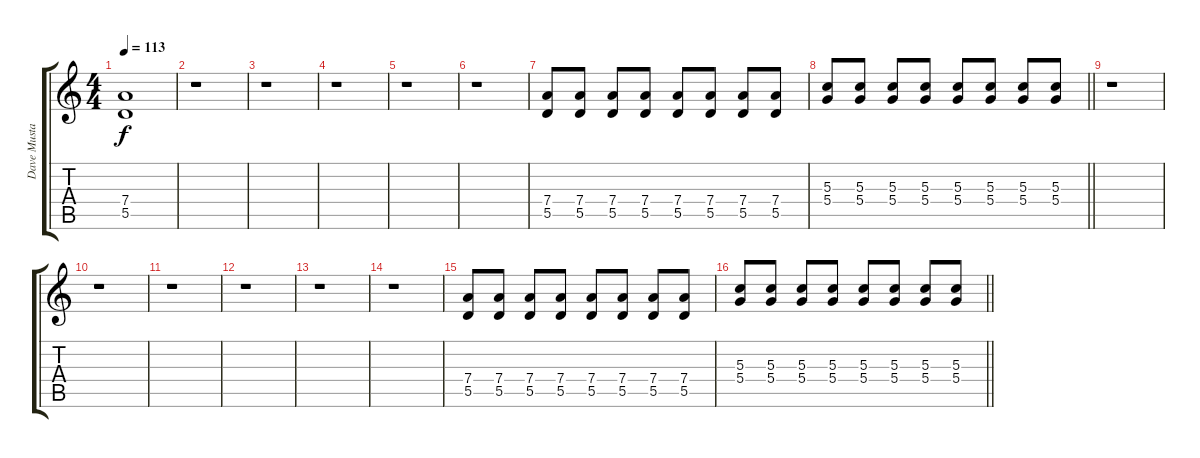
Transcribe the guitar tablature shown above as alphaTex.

\track ("Dave Mustaine" "Dave Musta") {instrument distortionguitar}
\staff {score tabs}
\tuning (E4 B3 G3 D3 A2 E2) {hide}
\ts (4 4)
\tempo 113
\clef g2
\ks c
(7.4 5.5).1{dy f volume 5} |
r.1 |
r.1 |
r.1 |
r.1 |
r.1{volume 4} |
(7.4 5.5).8{volume 12} (7.4 5.5).8 (7.4 5.5).8 (7.4 5.5).8 (7.4 5.5).8 (7.4 5.5).8 (7.4 5.5).8 (7.4 5.5).8 |
\barLineRight lightlight
(5.3 5.4).8 (5.3 5.4).8 (5.3 5.4).8 (5.3 5.4).8 (5.3 5.4).8 (5.3 5.4).8 (5.3 5.4).8 (5.3 5.4).8 |
r.1 |
r.1 |
r.1 |
r.1 |
r.1 |
r.1{volume 4} |
(7.4 5.5).8{volume 12} (7.4 5.5).8 (7.4 5.5).8 (7.4 5.5).8 (7.4 5.5).8 (7.4 5.5).8 (7.4 5.5).8 (7.4 5.5).8 |
\barLineRight lightlight
(5.3 5.4).8 (5.3 5.4).8 (5.3 5.4).8 (5.3 5.4).8 (5.3 5.4).8 (5.3 5.4).8 (5.3 5.4).8 (5.3 5.4).8{volume 16}
